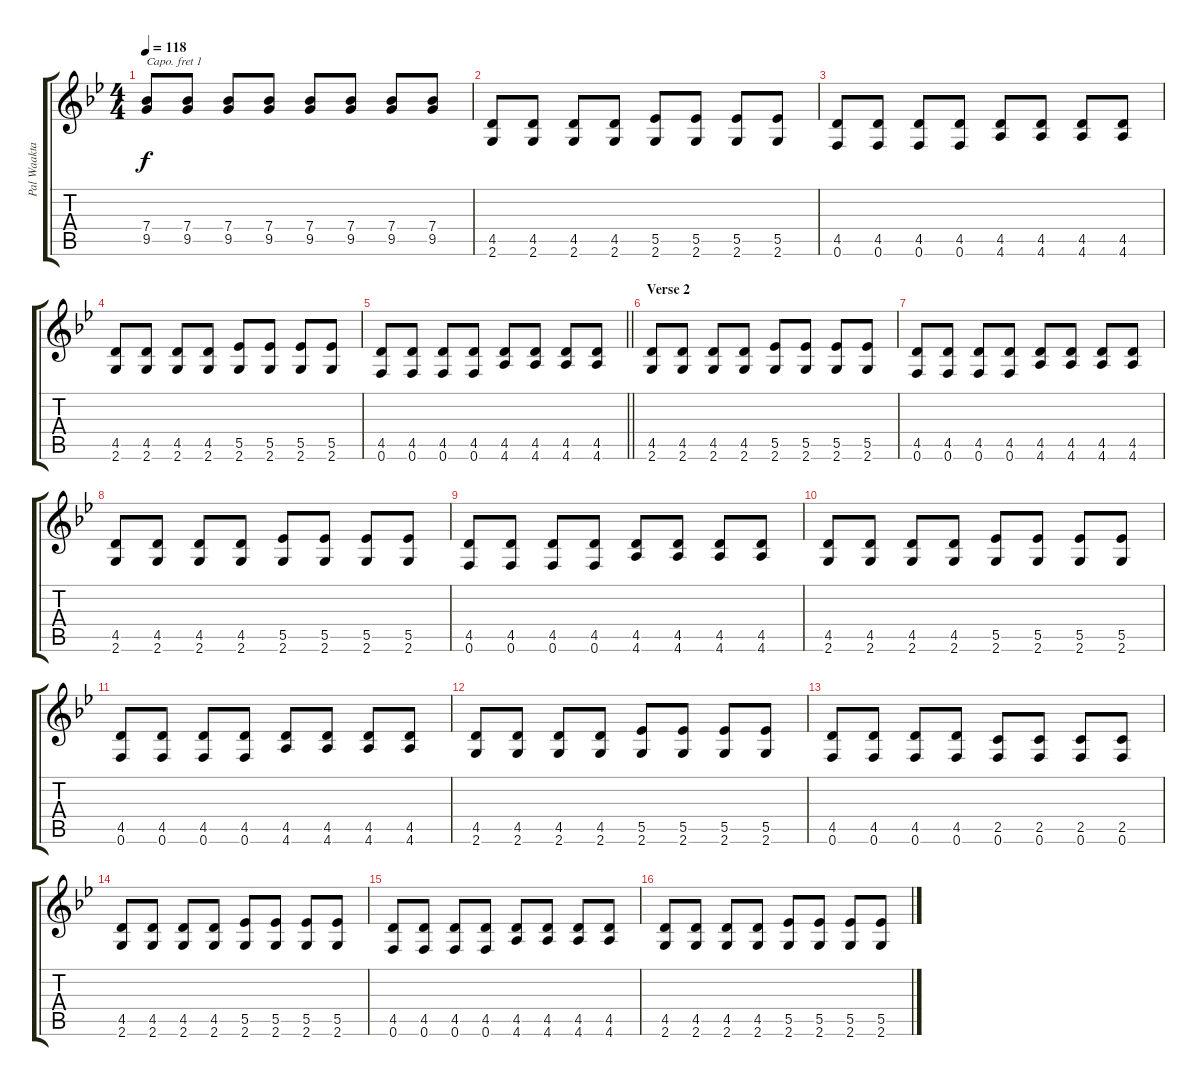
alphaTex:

\track ("Pal Waaktaar" "Pal Waakta") {instrument electricguitarclean}
\staff {score tabs}
\capo 1
\tuning (E4 B3 G3 D3 A2 E2) {hide}
\ts (4 4)
\tempo 118
\clef g2
\ks bb
(7.4 9.5).8{dy f} (7.4 9.5).8 (7.4 9.5).8 (7.4 9.5).8 (7.4 9.5).8 (7.4 9.5).8 (7.4 9.5).8 (7.4 9.5).8 |
(4.5 2.6).8{volume 10} (4.5 2.6).8 (4.5 2.6).8 (4.5 2.6).8 (5.5 2.6).8 (5.5 2.6).8 (5.5 2.6).8 (5.5 2.6).8 |
(4.5 0.6).8 (4.5 0.6).8 (4.5 0.6).8 (4.5 0.6).8 (4.5 4.6).8 (4.5 4.6).8 (4.5 4.6).8 (4.5 4.6).8 |
(4.5 2.6).8 (4.5 2.6).8 (4.5 2.6).8 (4.5 2.6).8 (5.5 2.6).8 (5.5 2.6).8 (5.5 2.6).8 (5.5 2.6).8 |
\barLineRight lightlight
(4.5 0.6).8 (4.5 0.6).8 (4.5 0.6).8 (4.5 0.6).8 (4.5 4.6).8 (4.5 4.6).8 (4.5 4.6).8 (4.5 4.6).8 |
\section ("" "Verse 2")
(4.5 2.6).8 (4.5 2.6).8 (4.5 2.6).8 (4.5 2.6).8 (5.5 2.6).8 (5.5 2.6).8 (5.5 2.6).8 (5.5 2.6).8 |
(4.5 0.6).8 (4.5 0.6).8 (4.5 0.6).8 (4.5 0.6).8 (4.5 4.6).8 (4.5 4.6).8 (4.5 4.6).8 (4.5 4.6).8 |
(4.5 2.6).8 (4.5 2.6).8 (4.5 2.6).8 (4.5 2.6).8 (5.5 2.6).8 (5.5 2.6).8 (5.5 2.6).8 (5.5 2.6).8 |
(4.5 0.6).8 (4.5 0.6).8 (4.5 0.6).8 (4.5 0.6).8 (4.5 4.6).8 (4.5 4.6).8 (4.5 4.6).8 (4.5 4.6).8 |
(4.5 2.6).8 (4.5 2.6).8 (4.5 2.6).8 (4.5 2.6).8 (5.5 2.6).8 (5.5 2.6).8 (5.5 2.6).8 (5.5 2.6).8 |
(4.5 0.6).8 (4.5 0.6).8 (4.5 0.6).8 (4.5 0.6).8 (4.5 4.6).8 (4.5 4.6).8 (4.5 4.6).8 (4.5 4.6).8 |
(4.5 2.6).8 (4.5 2.6).8 (4.5 2.6).8 (4.5 2.6).8 (5.5 2.6).8 (5.5 2.6).8 (5.5 2.6).8 (5.5 2.6).8 |
(4.5 0.6).8 (4.5 0.6).8 (4.5 0.6).8 (4.5 0.6).8 (2.5 0.6).8 (2.5 0.6).8 (2.5 0.6).8 (2.5 0.6).8 |
(4.5 2.6).8 (4.5 2.6).8 (4.5 2.6).8 (4.5 2.6).8 (5.5 2.6).8 (5.5 2.6).8 (5.5 2.6).8 (5.5 2.6).8 |
(4.5 0.6).8 (4.5 0.6).8 (4.5 0.6).8 (4.5 0.6).8 (4.5 4.6).8 (4.5 4.6).8 (4.5 4.6).8 (4.5 4.6).8 |
(4.5 2.6).8 (4.5 2.6).8 (4.5 2.6).8 (4.5 2.6).8 (5.5 2.6).8 (5.5 2.6).8 (5.5 2.6).8 (5.5 2.6).8
